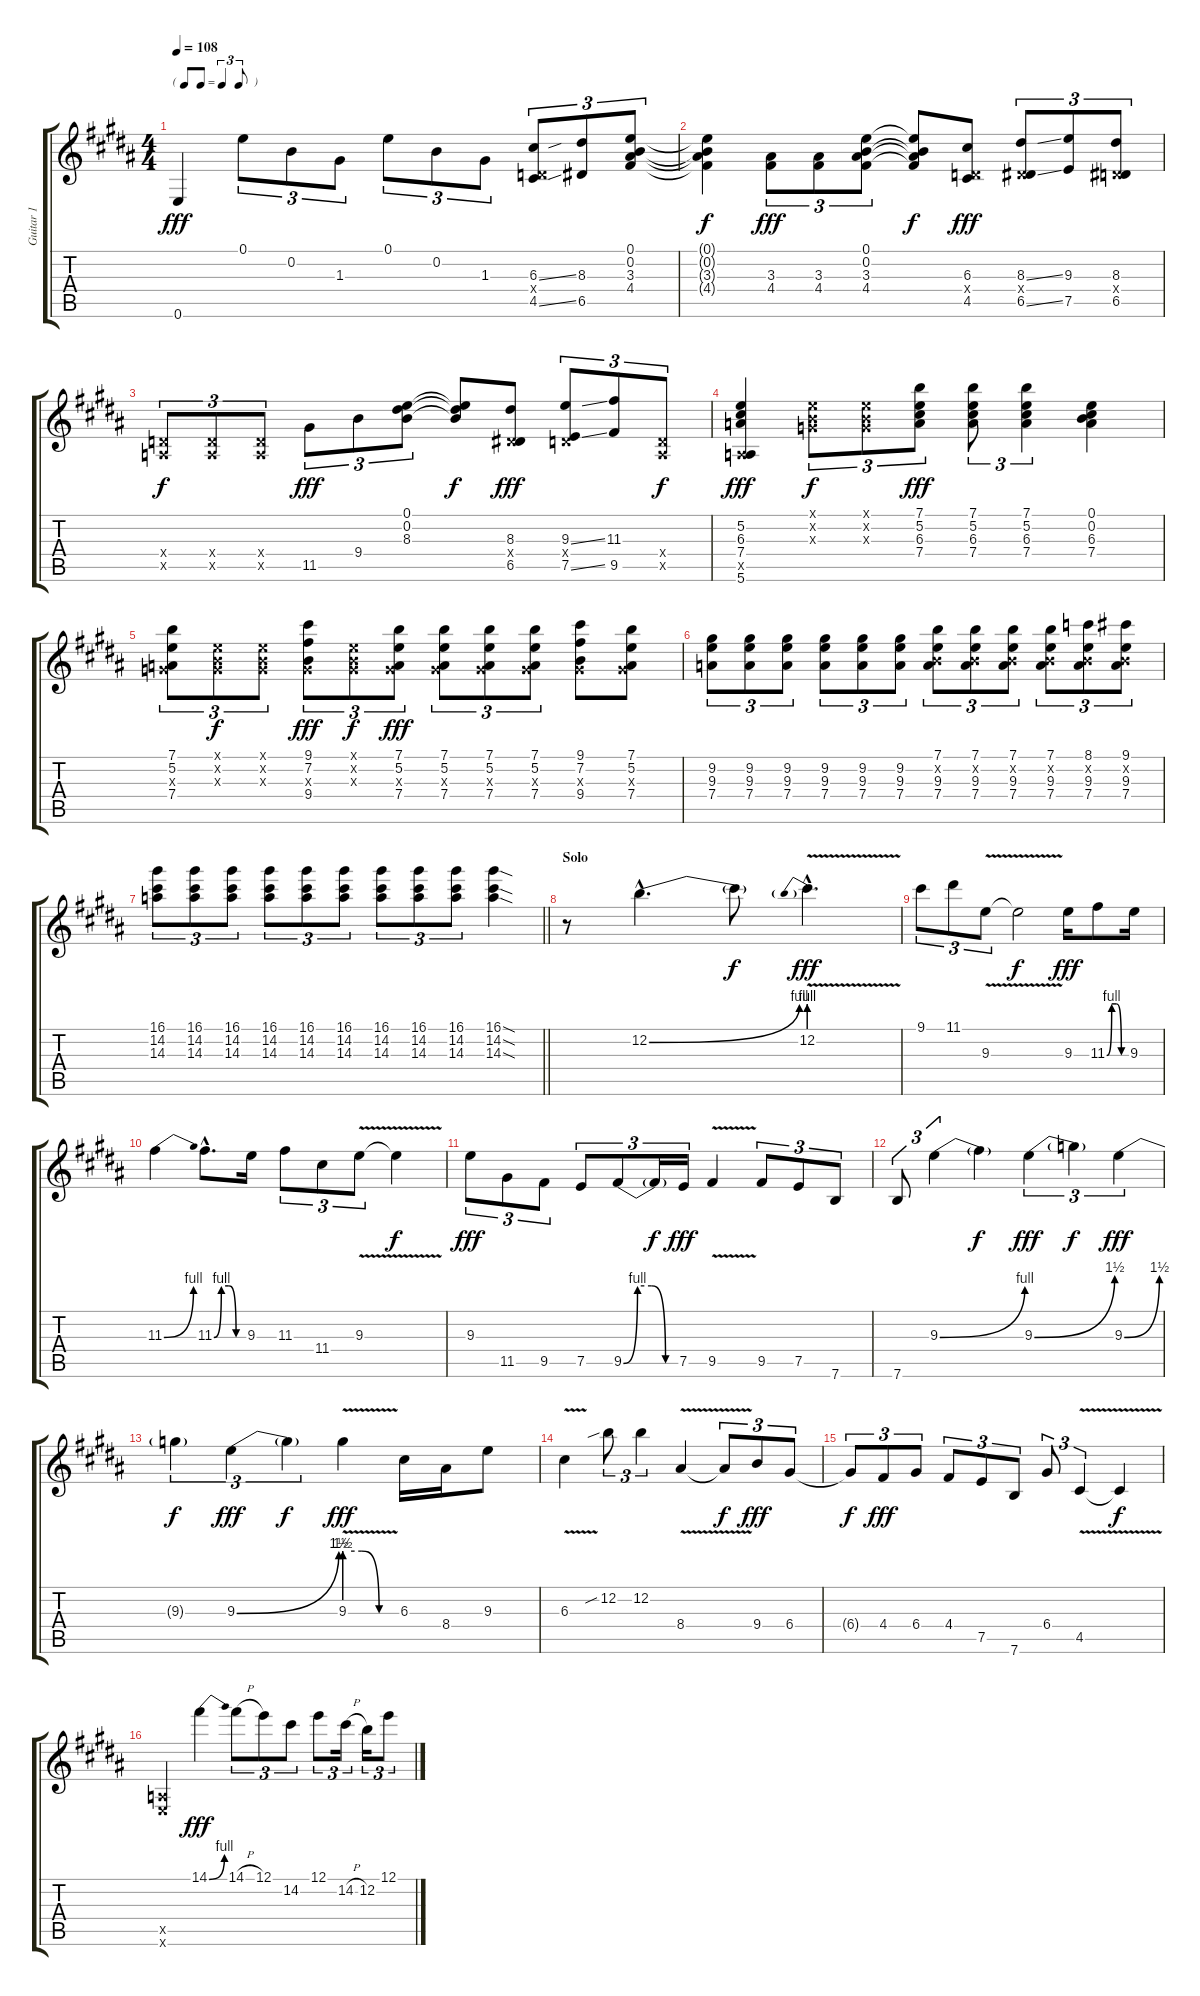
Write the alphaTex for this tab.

\track ("Guitar 1" "Guitar 1") {instrument electricguitarclean}
\staff {score tabs}
\tuning (E4 B3 G3 D3 A2 E2) {hide}
\ts (4 4)
\tf triplet8th
\tempo 108
\clef g2
\ks b
0.6.4{dy fff} 0.1.8{tu (3 2)} 0.2.8{tu (3 2)} 1.3.8{tu (3 2)} 0.1.8{tu (3 2)} 0.2.8{tu (3 2)} 1.3.8{tu (3 2)} (6.3{ss} 0.4{x} 4.5{ss}).8{tu (3 2)} (8.3 6.5).8{tu (3 2)} (0.1 0.2 3.3 4.4).8{tu (3 2)} |
(0.1{t} 0.2{t} 3.3{t} 4.4{t}).4{dy f} (3.3 4.4).8{tu (3 2) dy fff} (3.3 4.4).8{tu (3 2)} (0.1 0.2 3.3 4.4).8{tu (3 2)} (0.1{t} 0.2{t} 3.3{t} 4.4{t}).8{dy f} (6.3 0.4{x} 4.5).8{dy fff} (8.3{ss} 0.4{x} 6.5{ss}).8{tu (3 2)} (9.3 7.5).8{tu (3 2)} (8.3 0.4{x} 6.5).8{tu (3 2)} |
(0.4{x} 0.5{x}).8{tu (3 2) dy f} (0.4{x} 0.5{x}).8{tu (3 2)} (0.4{x} 0.5{x}).8{tu (3 2)} 11.5.8{tu (3 2) dy fff} 9.4.8{tu (3 2)} (0.1 0.2 8.3).8{tu (3 2)} (0.1{t} 0.2{t} 8.3{t}).8{dy f} (8.3 0.4{x} 6.5).8{dy fff} (9.3{ss} 0.4{x} 7.5{ss}).8{tu (3 2)} (11.3 9.5).8{tu (3 2)} (0.4{x} 0.5{x}).8{tu (3 2) dy f} |
(5.2 6.3 7.4 0.5{x} 5.6).4{dy fff} (0.1{x} 0.2{x} 0.3{x}).8{tu (3 2) dy f} (0.1{x} 0.2{x} 0.3{x}).8{tu (3 2)} (7.1 5.2 6.3 7.4).8{tu (3 2) dy fff} (7.1 5.2 6.3 7.4).8{tu (3 2)} (7.1 5.2 6.3 7.4).4{tu (3 2)} (0.1 0.2 6.3 7.4).4 |
(7.1 5.2 0.3{x} 7.4).8{tu (3 2)} (0.1{x} 0.2{x} 0.3{x}).8{tu (3 2) dy f} (0.1{x} 0.2{x} 0.3{x}).8{tu (3 2)} (9.1 7.2 0.3{x} 9.4).8{tu (3 2) dy fff} (0.1{x} 0.2{x} 0.3{x}).8{tu (3 2) dy f} (7.1 5.2 0.3{x} 7.4).8{tu (3 2) dy fff} (7.1 5.2 0.3{x} 7.4).8{tu (3 2)} (7.1 5.2 0.3{x} 7.4).8{tu (3 2)} (7.1 5.2 0.3{x} 7.4).8{tu (3 2)} (9.1 7.2 0.3{x} 9.4).8 (7.1 5.2 0.3{x} 7.4).8 |
(9.2 9.3 7.4).8{tu (3 2)} (9.2 9.3 7.4).8{tu (3 2)} (9.2 9.3 7.4).8{tu (3 2)} (9.2 9.3 7.4).8{tu (3 2)} (9.2 9.3 7.4).8{tu (3 2)} (9.2 9.3 7.4).8{tu (3 2)} (7.1 0.2{x} 9.3 7.4).8{tu (3 2)} (7.1 0.2{x} 9.3 7.4).8{tu (3 2)} (7.1 0.2{x} 9.3 7.4).8{tu (3 2)} (7.1 0.2{x} 9.3 7.4).8{tu (3 2)} (8.1 0.2{x} 9.3 7.4).8{tu (3 2)} (9.1 0.2{x} 9.3 7.4).8{tu (3 2)} |
\barLineRight lightlight
(16.1 14.2 14.3).8{tu (3 2)} (16.1 14.2 14.3).8{tu (3 2)} (16.1 14.2 14.3).8{tu (3 2)} (16.1 14.2 14.3).8{tu (3 2)} (16.1 14.2 14.3).8{tu (3 2)} (16.1 14.2 14.3).8{tu (3 2)} (16.1 14.2 14.3).8{tu (3 2)} (16.1 14.2 14.3).8{tu (3 2)} (16.1 14.2 14.3).8{tu (3 2)} (16.1{sod} 14.2{sod} 14.3{sod}).4 |
\section ("" "Solo")
r.8{volume 16 instrument distortionguitar} 12.2{be (bend 0 0 60 4) hac}.4{d} 12.2{t}.8{dy f} 12.2{be (prebend 0 4 60 4) v hac}.4{d dy fff} |
9.1.8{tu (3 2)} 11.1.8{tu (3 2)} 9.3{v}.8{tu (3 2)} 9.3{t}.2{dy f} 9.3.16{dy fff} 11.3{be (custom 0 0 15 4 30 4 45 0 60 0)}.8 9.3.16 |
11.3{be (bend 0 0 60 4)}.4 11.3{be (custom 0 0 15 4 30 4 45 0 60 0) hac}.8{d} 9.3.16 11.3.8{tu (3 2)} 11.4.8{tu (3 2)} 9.3{v}.8{tu (3 2)} 9.3{t}.4{dy f} |
9.3.8{tu (3 2) dy fff} 11.5.8{tu (3 2)} 9.5.8{tu (3 2)} 7.5.8{tu (3 2)} 9.5{be (custom 0 0 15 4 30 4 45 0 60 0)}.8{tu (3 2)} 9.5{t}.16{tu (3 2) dy f} 7.5.16{tu (3 2) dy fff} 9.5{v}.4 9.5.8{tu (3 2)} 7.5.8{tu (3 2)} 7.6.8{tu (3 2)} |
7.6.8{tu (3 2)} 9.3{be (bend 0 0 60 4)}.4{tu (3 2)} 9.3{t}.4{dy f} 9.3{be (bend 0 0 60 6)}.4{tu (3 2) dy fff} 9.3{t}.4{tu (3 2) dy f} 9.3{be (bend 0 0 60 6)}.4{tu (3 2) dy fff} |
9.3{t}.4{tu (3 2) dy f} 9.3{be (bend 0 0 60 6)}.4{tu (3 2) dy fff} 9.3{t}.4{tu (3 2) dy f} 9.3{be (custom 0 6 20 6 40 0 60 0) v}.4{dy fff} 6.3.16 8.4.16 9.3.8 |
6.3{v}.4 12.2{sib}.8{tu (3 2)} 12.2.4{tu (3 2)} 8.4{v}.4 8.4{t}.8{tu (3 2) dy f} 9.4.8{tu (3 2) dy fff} 6.4.8{tu (3 2)} |
6.4{t}.8{tu (3 2) dy f} 4.4.8{tu (3 2) dy fff} 6.4.8{tu (3 2)} 4.4.8{tu (3 2)} 7.5.8{tu (3 2)} 7.6.8{tu (3 2)} 6.4.8{tu (3 2)} 4.5{v}.4{tu (3 2)} 4.5{t}.4{dy f} |
(0.5{x} 0.6{x}).4 14.1{be (bend 0 0 60 4)}.4{dy fff} 14.1{h}.8{tu (3 2)} 12.1.8{tu (3 2)} 14.2.8{tu (3 2)} 12.1.8{tu (3 2)} 14.2{h}.16{tu (3 2)} 12.2.16{tu (3 2)} 12.1.8{tu (3 2)}
